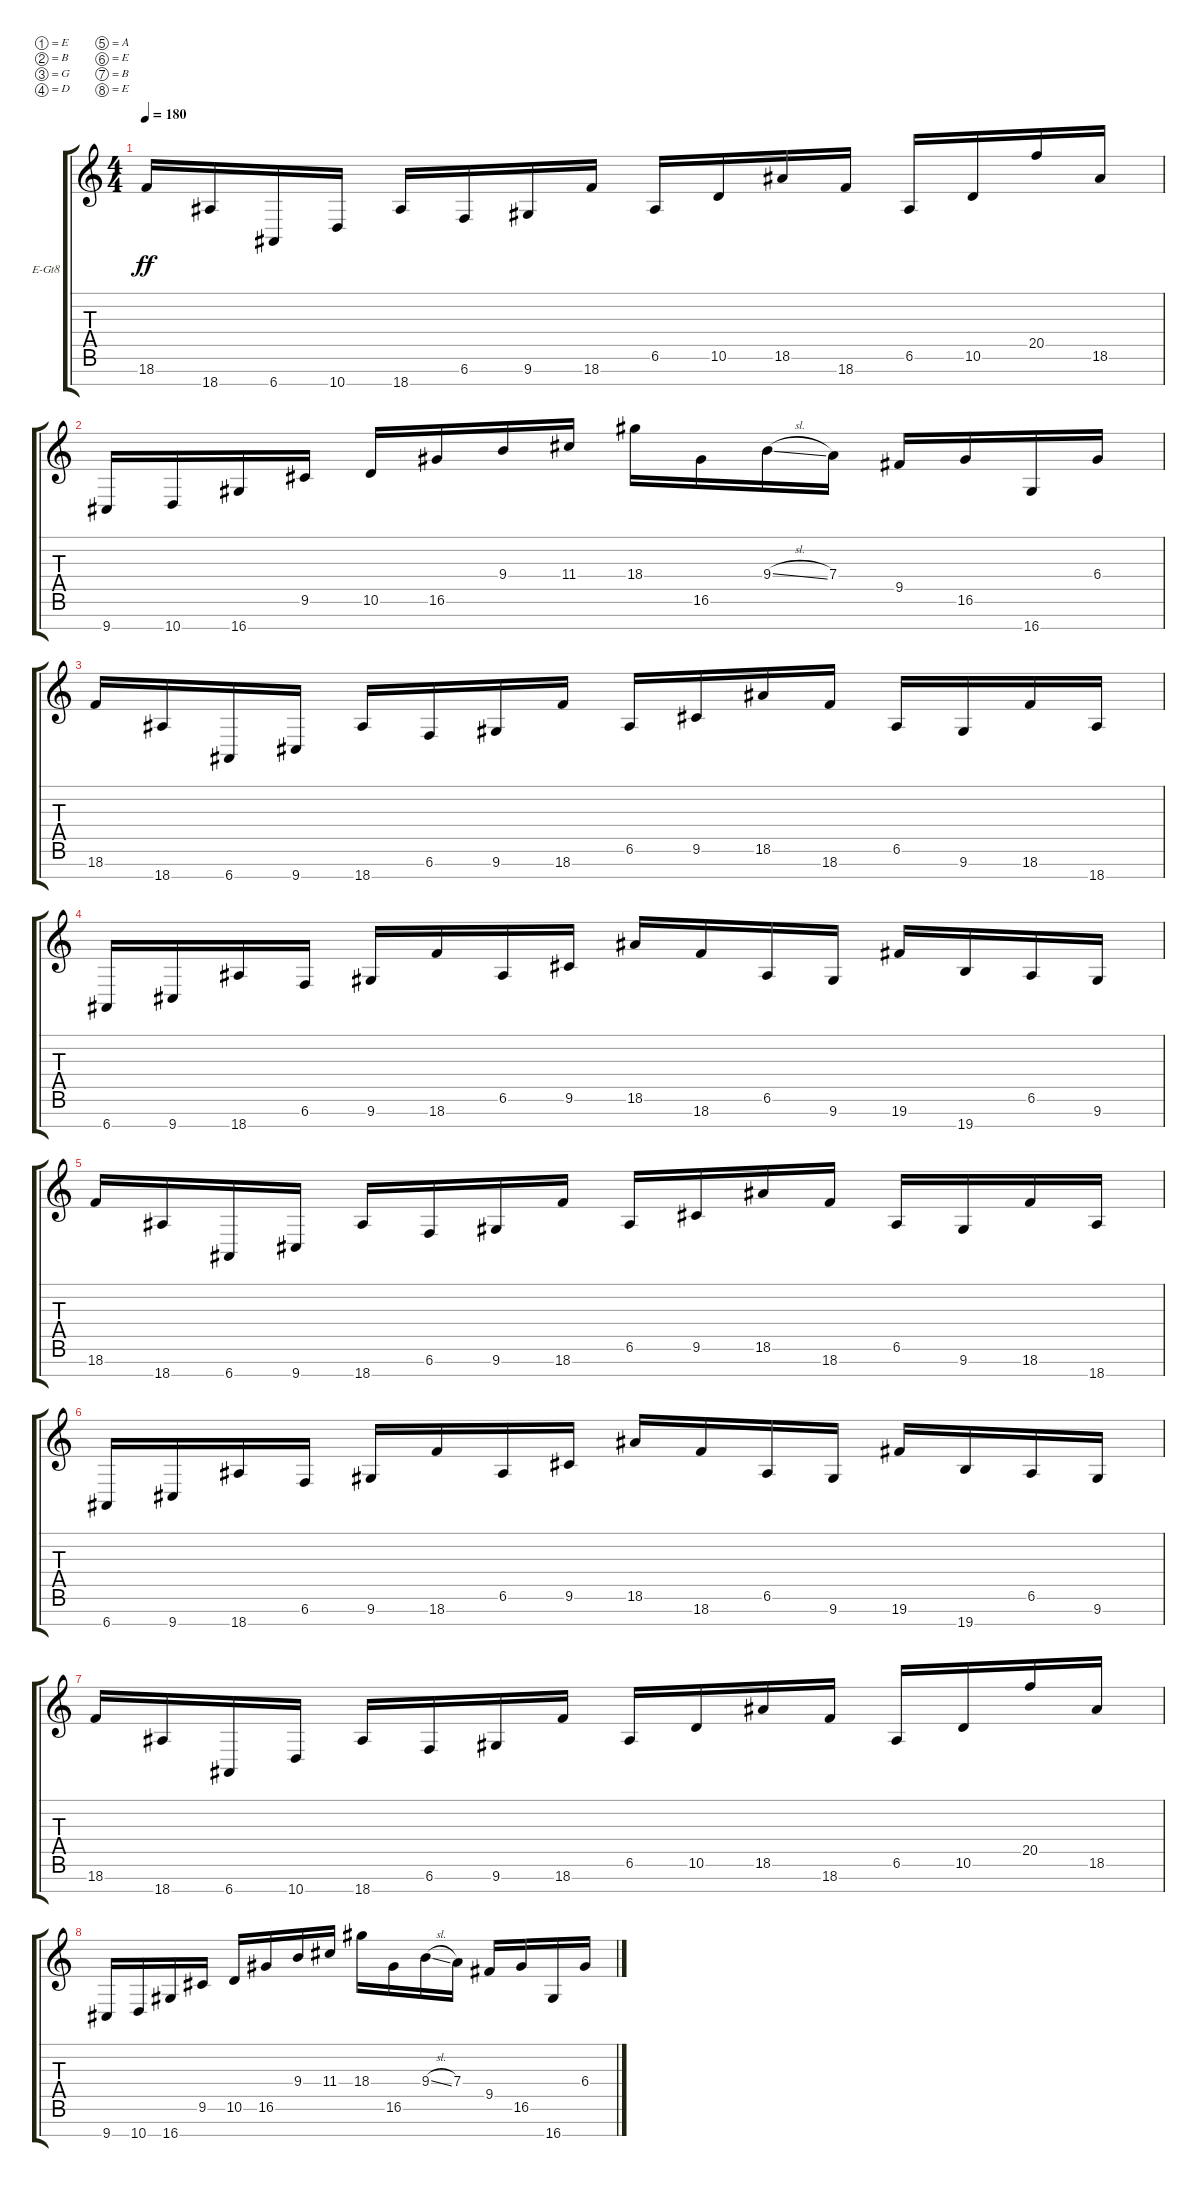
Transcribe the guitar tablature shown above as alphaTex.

\defaultSystemsLayout 4
\bracketExtendMode groupsimilarinstruments
\firstSystemTrackNameOrientation horizontal
\otherSystemsTrackNameOrientation horizontal
\track ("Guitar 1" "E-Gt8") {instrument electricguitarclean}
\staff {score tabs}
\tuning (E4 B3 G3 D3 A2 E2 B1 E1)
\ts (4 4)
\tempo 180
\clef g2
\ks c
18.7.16{dy ff} 18.8.16 6.8.16 10.8.16 18.8.16 6.7.16 9.7.16 18.7.16 6.6.16 10.6.16 18.6.16 18.7.16 6.6.16 10.6.16 20.5.16 18.6.16 |
9.8.16 10.8.16 16.8.16 9.6.16 10.6.16 16.6.16 9.4.16 11.4.16 18.4.16 16.6.16 9.4{sl}.16 7.4.16 9.5.16 16.6.16 16.8.16 6.4.16 |
18.7.16 18.8.16 6.8.16 9.8.16 18.8.16 6.7.16 9.7.16 18.7.16 6.6.16 9.6.16 18.6.16 18.7.16 6.6.16 9.7.16 18.7.16 18.8.16 |
6.8.16 9.8.16 18.8.16 6.7.16 9.7.16 18.7.16 6.6.16 9.6.16 18.6.16 18.7.16 6.6.16 9.7.16 19.7.16 19.8.16 6.6.16 9.7.16 |
18.7.16 18.8.16 6.8.16 9.8.16 18.8.16 6.7.16 9.7.16 18.7.16 6.6.16 9.6.16 18.6.16 18.7.16 6.6.16 9.7.16 18.7.16 18.8.16 |
6.8.16 9.8.16 18.8.16 6.7.16 9.7.16 18.7.16 6.6.16 9.6.16 18.6.16 18.7.16 6.6.16 9.7.16 19.7.16 19.8.16 6.6.16 9.7.16 |
18.7.16 18.8.16 6.8.16 10.8.16 18.8.16 6.7.16 9.7.16 18.7.16 6.6.16 10.6.16 18.6.16 18.7.16 6.6.16 10.6.16 20.5.16 18.6.16 |
9.8.16 10.8.16 16.8.16 9.6.16 10.6.16 16.6.16 9.4.16 11.4.16 18.4.16 16.6.16 9.4{sl}.16 7.4.16 9.5.16 16.6.16 16.8.16 6.4.16
